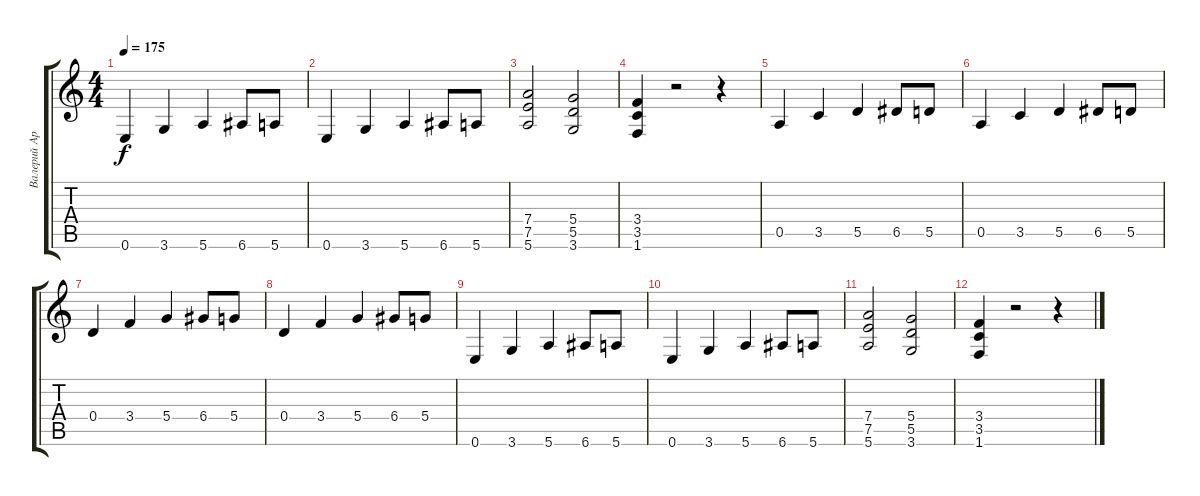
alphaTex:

\track ("Валерий Аркадин" "Валерий Ар") {instrument electricguitarmuted}
\staff {score tabs}
\tuning (E4 B3 G3 D3 A2 E2) {hide}
\ts (4 4)
\tempo 175
\clef g2
\ks c
0.6.4{dy f} 3.6.4 5.6.4 6.6.8 5.6.8 |
0.6.4 3.6.4 5.6.4 6.6.8 5.6.8 |
(7.4 7.5 5.6).2 (5.4 5.5 3.6).2 |
(3.4 3.5 1.6).4 r.2 r.4 |
0.5.4{instrument distortionguitar} 3.5.4 5.5.4 6.5.8 5.5.8 |
0.5.4 3.5.4 5.5.4 6.5.8 5.5.8 |
0.4.4 3.4.4 5.4.4 6.4.8 5.4.8 |
0.4.4 3.4.4 5.4.4 6.4.8 5.4.8 |
0.6.4 3.6.4 5.6.4 6.6.8 5.6.8 |
0.6.4 3.6.4 5.6.4 6.6.8 5.6.8 |
(7.4 7.5 5.6).2 (5.4 5.5 3.6).2 |
(3.4 3.5 1.6).4 r.2 r.4
